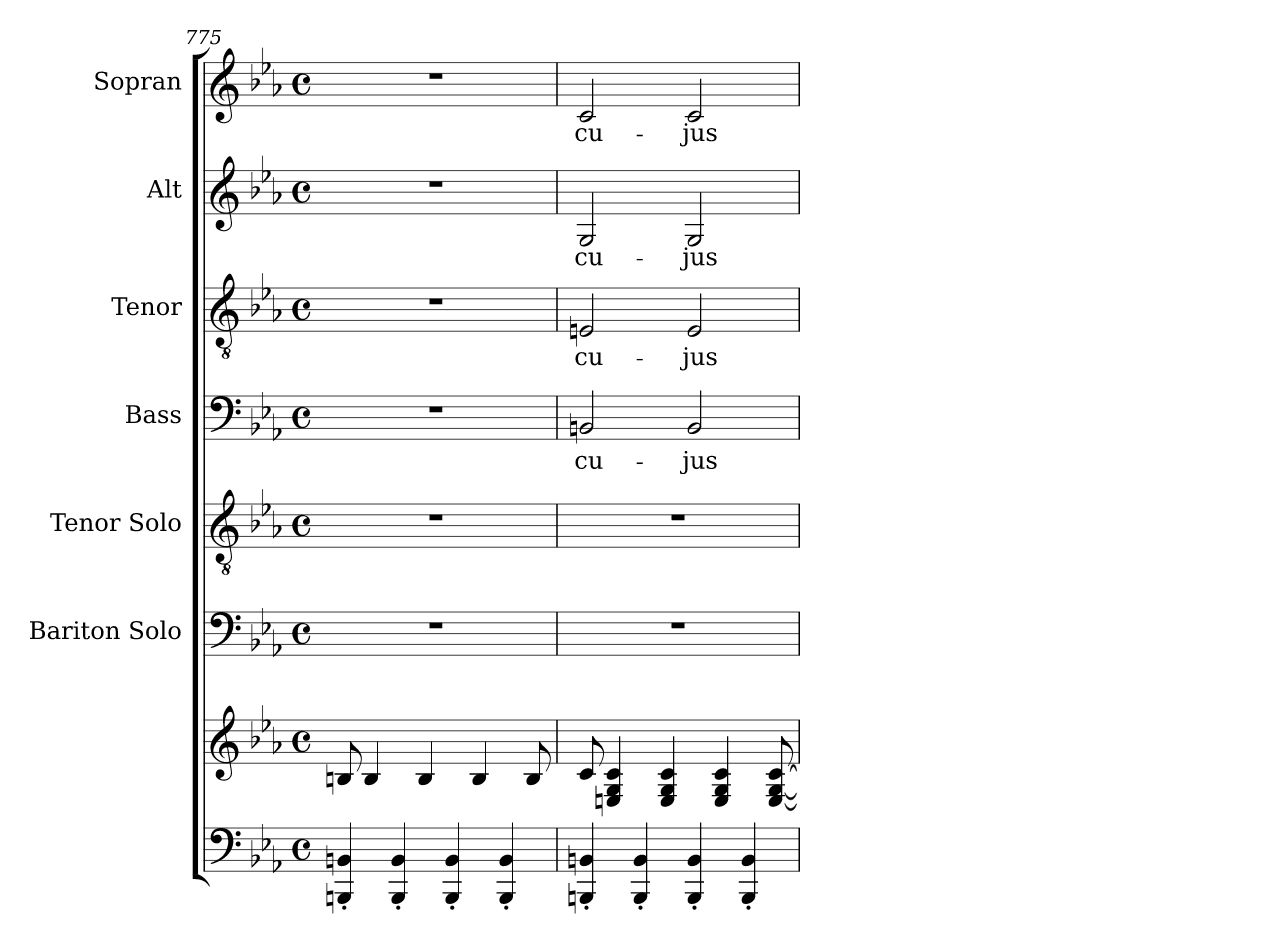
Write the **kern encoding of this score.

**kern	**kern	**kern	**kern	**kern	**text	**kern	**text	**kern	**text	**kern	**text
*part7	*part7	*part6	*part5	*part4	*part4	*part3	*part3	*part2	*part2	*part1	*part1
*staff8	*staff7	*staff6	*staff5	*staff4	*staff4	*staff3	*staff3	*staff2	*staff2	*staff1	*staff1
*	*	*I"Bariton Solo	*I"Tenor Solo	*I"Bass	*	*I"Tenor	*	*I"Alt	*	*I"Sopran	*
*	*	*	*	*I'B.	*	*I'T.	*	*I'A.	*	*I'S.	*
*clefF4	*clefG2	*clefF4	*clefGv2	*clefF4	*	*clefGv2	*	*clefG2	*	*clefG2	*
*k[b-e-a-]	*k[b-e-a-]	*k[b-e-a-]	*k[b-e-a-]	*k[b-e-a-]	*	*k[b-e-a-]	*	*k[b-e-a-]	*	*k[b-e-a-]	*
*E-:	*E-:	*E-:	*E-:	*E-:	*	*E-:	*	*E-:	*	*E-:	*
*M4/4	*M4/4	*M4/4	*M4/4	*M4/4	*	*M4/4	*	*M4/4	*	*M4/4	*
*met(c)	*met(c)	*met(c)	*met(c)	*met(c)	*	*met(c)	*	*met(c)	*	*met(c)	*
=775	=775	=775	=775	=775	=775	=775	=775	=775	=775	=775	=775
4BBBn/'< 4BBn/'<	8Bn/	1r	1r	1r	.	1r	.	1r	.	1r	.
.	4B/	.	.	.	.	.	.	.	.	.	.
4BBB/'< 4BB/'<	.	.	.	.	.	.	.	.	.	.	.
.	4B/	.	.	.	.	.	.	.	.	.	.
4BBB/'< 4BB/'<	.	.	.	.	.	.	.	.	.	.	.
.	4B/	.	.	.	.	.	.	.	.	.	.
4BBB/'< 4BB/'<	.	.	.	.	.	.	.	.	.	.	.
.	8B/	.	.	.	.	.	.	.	.	.	.
=776	=776	=776	=776	=776	=776	=776	=776	=776	=776	=776	=776
!	!	!	!	!	!LO:LY:b	!	!LO:LY:b	!	!LO:LY:b	!	!LO:LY:b
4BBBn/'< 4BBn/'<	8c/	1r	1r	2BBn/	cu-	2En/	cu-	2G/	cu-	2c/	cu-
.	4En/ 4G/ 4c/	.	.	.	.	.	.	.	.	.	.
4BBB/'< 4BB/'<	.	.	.	.	.	.	.	.	.	.	.
.	4E/ 4G/ 4c/	.	.	.	.	.	.	.	.	.	.
!	!	!	!	!	!LO:LY:b	!	!LO:LY:b	!	!LO:LY:b	!	!LO:LY:b
4BBB/'< 4BB/'<	.	.	.	2BB/	-jus	2E/	-jus	2G/	-jus	2c/	-jus
.	4E/ 4G/ 4c/	.	.	.	.	.	.	.	.	.	.
4BBB/'< 4BB/'<	.	.	.	.	.	.	.	.	.	.	.
.	[8E/ [8G/ [8c/	.	.	.	.	.	.	.	.	.	.
=	=	=	=	=	=	=	=	=	=	=	=
*-	*-	*-	*-	*-	*-	*-	*-	*-	*-	*-	*-
